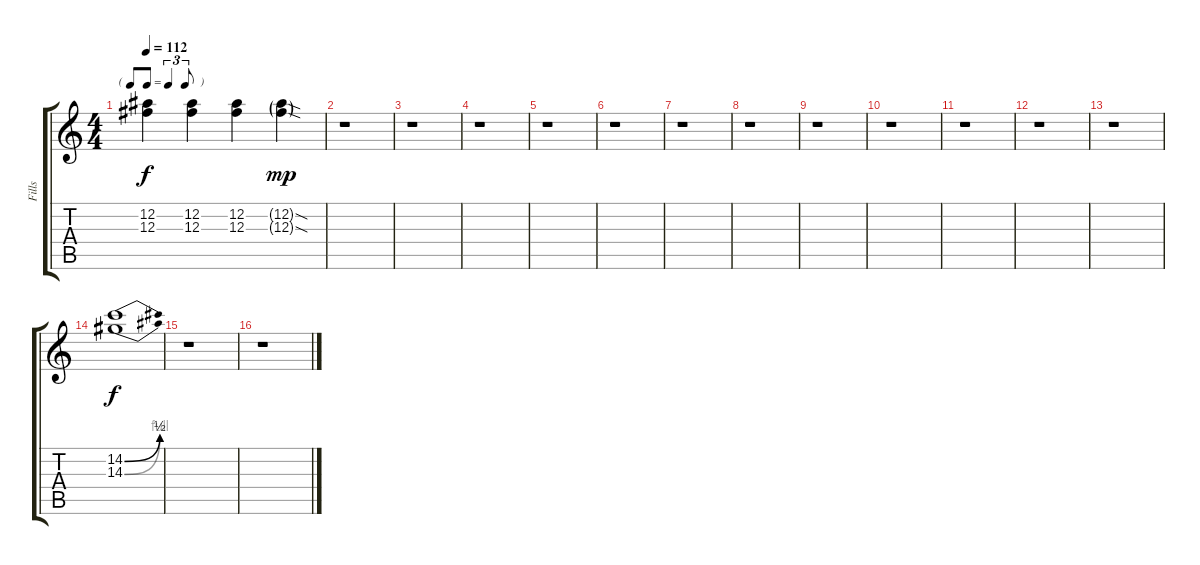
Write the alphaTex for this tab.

\track ("Fills" "Fills") {instrument distortionguitar}
\staff {score tabs}
\tuning (Eb4 Bb3 Gb3 Db3 Ab2 Eb2) {hide}
\ts (4 4)
\tf triplet8th
\tempo 112
\clef g2
\ks c
(12.2 12.3).4{dy f} (12.2 12.3).4 (12.2 12.3).4 (12.2{sod g} 12.3{sod g}).4{dy mp} |
r.1 |
r.1 |
r.1 |
r.1 |
r.1 |
r.1 |
r.1 |
r.1 |
r.1 |
r.1 |
r.1 |
r.1 |
(14.2{be (bend 0 0 60 2)} 14.3{be (bend 0 0 60 4)}).1{dy f} |
r.1 |
r.1
